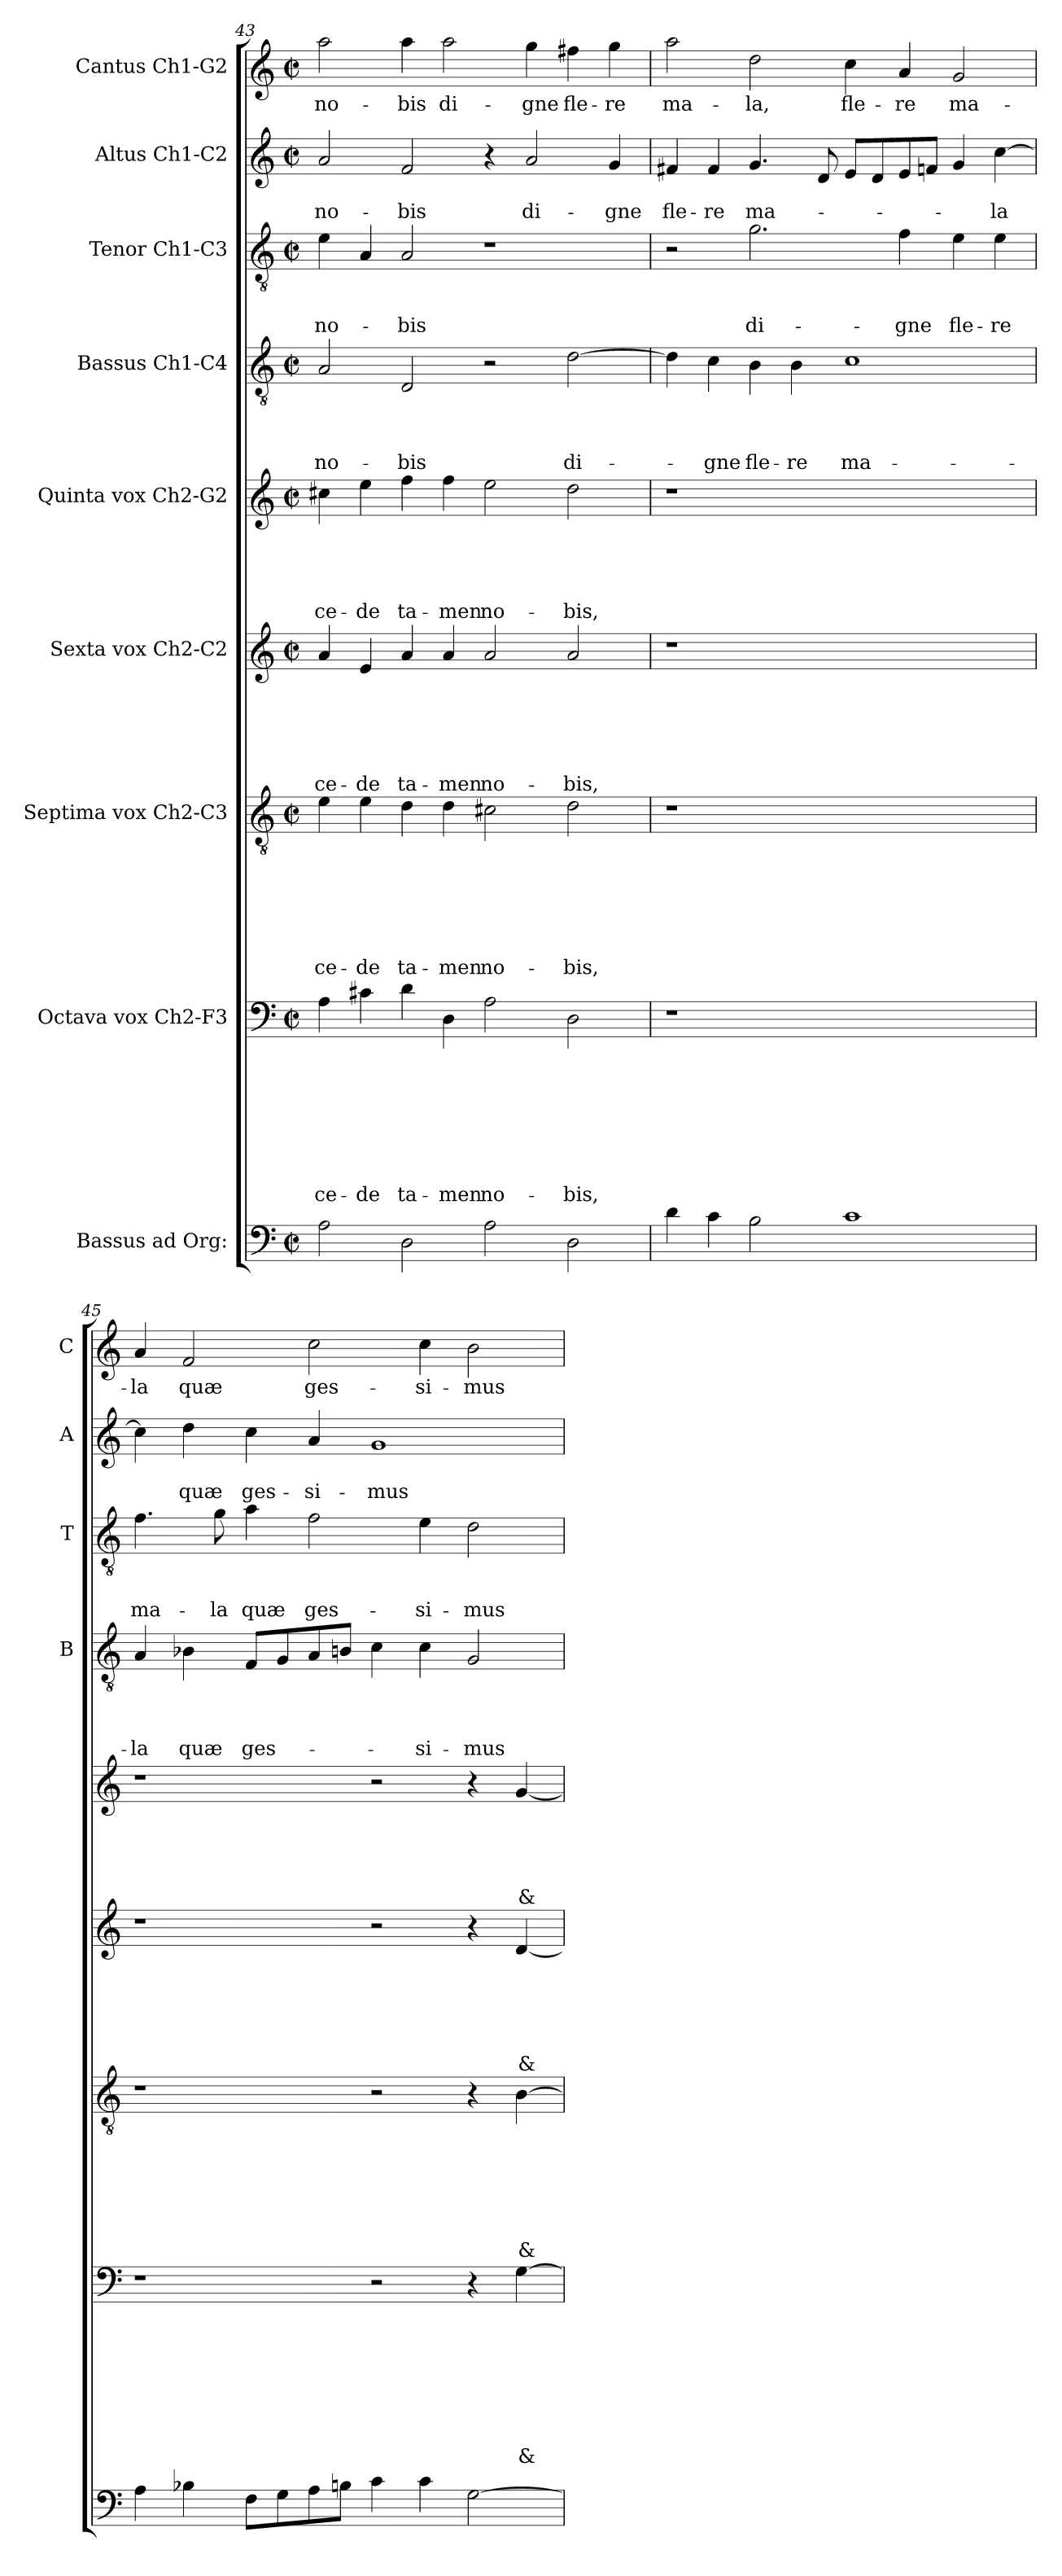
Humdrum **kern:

**kern	**kern	**text	**text	**text	**text	**text	**text	**text	**text	**kern	**text	**text	**text	**text	**text	**text	**text	**kern	**text	**text	**text	**text	**text	**text	**kern	**text	**text	**text	**text	**text	**kern	**text	**text	**text	**text	**kern	**text	**text	**text	**kern	**text	**text	**kern	**text
*part9	*part8	*part8	*part8	*part8	*part8	*part8	*part8	*part8	*part8	*part7	*part7	*part7	*part7	*part7	*part7	*part7	*part7	*part6	*part6	*part6	*part6	*part6	*part6	*part6	*part5	*part5	*part5	*part5	*part5	*part5	*part4	*part4	*part4	*part4	*part4	*part3	*part3	*part3	*part3	*part2	*part2	*part2	*part1	*part1
*staff9	*staff8	*staff8	*staff8	*staff8	*staff8	*staff8	*staff8	*staff8	*staff8	*staff7	*staff7	*staff7	*staff7	*staff7	*staff7	*staff7	*staff7	*staff6	*staff6	*staff6	*staff6	*staff6	*staff6	*staff6	*staff5	*staff5	*staff5	*staff5	*staff5	*staff5	*staff4	*staff4	*staff4	*staff4	*staff4	*staff3	*staff3	*staff3	*staff3	*staff2	*staff2	*staff2	*staff1	*staff1
*I"Bassus ad Org:	*I"Octava vox Ch2-F3	*	*	*	*	*	*	*	*	*I"Septima vox Ch2-C3	*	*	*	*	*	*	*	*I"Sexta vox Ch2-C2	*	*	*	*	*	*	*I"Quinta vox Ch2-G2	*	*	*	*	*	*I"Bassus Ch1-C4	*	*	*	*	*I"Tenor Ch1-C3	*	*	*	*I"Altus Ch1-C2	*	*	*I"Cantus Ch1-G2	*
*	*	*	*	*	*	*	*	*	*	*	*	*	*	*	*	*	*	*	*	*	*	*	*	*	*	*	*	*	*	*	*I'B	*	*	*	*	*I'T	*	*	*	*I'A	*	*	*I'C	*
!!LO:PB:g=z
*clefF4	*clefF4	*	*	*	*	*	*	*	*	*clefGv2	*	*	*	*	*	*	*	*clefG2	*	*	*	*	*	*	*clefG2	*	*	*	*	*	*clefGv2	*	*	*	*	*clefGv2	*	*	*	*clefG2	*	*	*clefG2	*
*k[]	*k[]	*	*	*	*	*	*	*	*	*k[]	*	*	*	*	*	*	*	*k[]	*	*	*	*	*	*	*k[]	*	*	*	*	*	*k[]	*	*	*	*	*k[]	*	*	*	*k[]	*	*	*k[]	*
*C:	*C:	*	*	*	*	*	*	*	*	*C:	*	*	*	*	*	*	*	*C:	*	*	*	*	*	*	*C:	*	*	*	*	*	*C:	*	*	*	*	*C:	*	*	*	*C:	*	*	*C:	*
*M2/2	*M2/2	*	*	*	*	*	*	*	*	*M2/2	*	*	*	*	*	*	*	*M2/2	*	*	*	*	*	*	*M2/2	*	*	*	*	*	*M2/2	*	*	*	*	*M2/2	*	*	*	*M2/2	*	*	*M2/2	*
*met(c|)	*met(c|)	*	*	*	*	*	*	*	*	*met(c|)	*	*	*	*	*	*	*	*met(c|)	*	*	*	*	*	*	*met(c|)	*	*	*	*	*	*met(c|)	*	*	*	*	*met(c|)	*	*	*	*met(c|)	*	*	*met(c|)	*
=43	=43	=43	=43	=43	=43	=43	=43	=43	=43	=43	=43	=43	=43	=43	=43	=43	=43	=43	=43	=43	=43	=43	=43	=43	=43	=43	=43	=43	=43	=43	=43	=43	=43	=43	=43	=43	=43	=43	=43	=43	=43	=43	=43	=43
!	!	!	!	!	!	!	!	!	!LO:LY:b	!	!	!	!	!	!	!	!LO:LY:b	!	!	!	!	!	!	!LO:LY:b	!	!	!	!	!	!LO:LY:b	!	!	!	!	!LO:LY:b	!	!	!	!LO:LY:b	!	!	!LO:LY:b	!	!LO:LY:b
2A\	4A\	.	.	.	.	.	.	.	-ce-	4e\	.	.	.	.	.	.	-ce-	4a/	.	.	.	.	.	-ce-	4cc#X\	.	.	.	.	-ce-	2A/	.	.	.	no-	4e\	.	.	no-	2a/	.	no-	2aa\	no-
!	!	!	!	!	!	!	!	!	!LO:LY:b	!	!	!	!	!	!	!	!LO:LY:b	!	!	!	!	!	!	!LO:LY:b	!	!	!	!	!	!LO:LY:b	!	!	!	!	!	!	!	!	!	!	!	!	!	!
.	4c#X\	.	.	.	.	.	.	.	-de	4e\	.	.	.	.	.	.	-de	4e/	.	.	.	.	.	-de	4ee\	.	.	.	.	-de	.	.	.	.	.	4A/	.	.	.	.	.	.	.	.
!	!	!	!	!	!	!	!	!	!LO:LY:b	!	!	!	!	!	!	!	!LO:LY:b	!	!	!	!	!	!	!LO:LY:b	!	!	!	!	!	!LO:LY:b	!	!	!	!	!LO:LY:b	!	!	!	!LO:LY:b	!	!	!LO:LY:b	!	!LO:LY:b
2D\	4d\	.	.	.	.	.	.	.	ta-	4d\	.	.	.	.	.	.	ta-	4a/	.	.	.	.	.	ta-	4ff\	.	.	.	.	ta-	2D/	.	.	.	-bis	2A/	.	.	-bis	2f/	.	-bis	4aa\	-bis
!	!	!	!	!	!	!	!	!	!LO:LY:b	!	!	!	!	!	!	!	!LO:LY:b	!	!	!	!	!	!	!LO:LY:b	!	!	!	!	!	!LO:LY:b	!	!	!	!	!	!	!	!	!	!	!	!	!	!LO:LY:b
.	4D\	.	.	.	.	.	.	.	-men	4d\	.	.	.	.	.	.	-men	4a/	.	.	.	.	.	-men	4ff\	.	.	.	.	-men	.	.	.	.	.	.	.	.	.	.	.	.	2aa\	di-
!	!	!	!	!	!	!	!	!	!LO:LY:b	!	!	!	!	!	!	!	!LO:LY:b	!	!	!	!	!	!	!LO:LY:b	!	!	!	!	!	!LO:LY:b	!	!	!	!	!	!	!	!	!	!	!	!	!	!
2A\	2A\	.	.	.	.	.	.	.	no-	2c#X\	.	.	.	.	.	.	no-	2a/	.	.	.	.	.	no-	2ee\	.	.	.	.	no-	2r	.	.	.	.	1r	.	.	.	4r	.	.	.	.
!	!	!	!	!	!	!	!	!	!	!	!	!	!	!	!	!	!	!	!	!	!	!	!	!	!	!	!	!	!	!	!	!	!	!	!	!	!	!	!	!	!	!LO:LY:b	!	!LO:LY:b
.	.	.	.	.	.	.	.	.	.	.	.	.	.	.	.	.	.	.	.	.	.	.	.	.	.	.	.	.	.	.	.	.	.	.	.	.	.	.	.	2a/	.	di-	4gg\	-gne
!	!	!	!	!	!	!	!	!	!LO:LY:b	!	!	!	!	!	!	!	!LO:LY:b	!	!	!	!	!	!	!LO:LY:b	!	!	!	!	!	!LO:LY:b	!	!	!	!	!LO:LY:b	!	!	!	!	!	!	!	!	!LO:LY:b
2D\	2D\	.	.	.	.	.	.	.	-bis,	2d\	.	.	.	.	.	.	-bis,	2a/	.	.	.	.	.	-bis,	2dd\	.	.	.	.	-bis,	[2d\	.	.	.	di-	.	.	.	.	.	.	.	4ff#X\	fle-
!	!	!	!	!	!	!	!	!	!	!	!	!	!	!	!	!	!	!	!	!	!	!	!	!	!	!	!	!	!	!	!	!	!	!	!	!	!	!	!	!	!	!LO:LY:b	!	!LO:LY:b
.	.	.	.	.	.	.	.	.	.	.	.	.	.	.	.	.	.	.	.	.	.	.	.	.	.	.	.	.	.	.	.	.	.	.	.	.	.	.	.	4g/	.	-gne	4gg\	-re
=44	=44	=44	=44	=44	=44	=44	=44	=44	=44	=44	=44	=44	=44	=44	=44	=44	=44	=44	=44	=44	=44	=44	=44	=44	=44	=44	=44	=44	=44	=44	=44	=44	=44	=44	=44	=44	=44	=44	=44	=44	=44	=44	=44	=44
!	!	!	!	!	!	!	!	!	!	!	!	!	!	!	!	!	!	!	!	!	!	!	!	!	!	!	!	!	!	!	!	!	!	!	!	!	!	!	!	!	!	!LO:LY:b	!	!LO:LY:b
4d\	1r	.	.	.	.	.	.	.	.	1r	.	.	.	.	.	.	.	1r	.	.	.	.	.	.	1r	.	.	.	.	.	4d\]	.	.	.	.	2r	.	.	.	4f#X/	.	fle-	2aa\	ma-
!	!	!	!	!	!	!	!	!	!	!	!	!	!	!	!	!	!	!	!	!	!	!	!	!	!	!	!	!	!	!	!	!	!	!	!LO:LY:b	!	!	!	!	!	!	!LO:LY:b	!	!
4c\	.	.	.	.	.	.	.	.	.	.	.	.	.	.	.	.	.	.	.	.	.	.	.	.	.	.	.	.	.	.	4c\	.	.	.	-gne	.	.	.	.	4f#/	.	-re	.	.
!	!	!	!	!	!	!	!	!	!	!	!	!	!	!	!	!	!	!	!	!	!	!	!	!	!	!	!	!	!	!	!	!	!	!	!LO:LY:b	!	!	!	!LO:LY:b	!	!	!LO:LY:b	!	!LO:LY:b
2B\	.	.	.	.	.	.	.	.	.	.	.	.	.	.	.	.	.	.	.	.	.	.	.	.	.	.	.	.	.	.	4B\	.	.	.	fle-	2.g\	.	.	di-	4.g/	.	ma-	2dd\	-la,
!	!	!	!	!	!	!	!	!	!	!	!	!	!	!	!	!	!	!	!	!	!	!	!	!	!	!	!	!	!	!	!	!	!	!	!LO:LY:b	!	!	!	!	!	!	!	!	!
.	.	.	.	.	.	.	.	.	.	.	.	.	.	.	.	.	.	.	.	.	.	.	.	.	.	.	.	.	.	.	4B\	.	.	.	-re	.	.	.	.	.	.	.	.	.
.	.	.	.	.	.	.	.	.	.	.	.	.	.	.	.	.	.	.	.	.	.	.	.	.	.	.	.	.	.	.	.	.	.	.	.	.	.	.	.	8d/	.	.	.	.
!	!	!	!	!	!	!	!	!	!	!	!	!	!	!	!	!	!	!	!	!	!	!	!	!	!	!	!	!	!	!	!	!	!	!	!LO:LY:b	!	!	!	!	!	!	!	!	!LO:LY:b
1c	1ryy	.	.	.	.	.	.	.	.	1ryy	.	.	.	.	.	.	.	1ryy	.	.	.	.	.	.	1ryy	.	.	.	.	.	1c	.	.	.	ma-	.	.	.	.	8e/L	.	.	4cc\	fle-
.	.	.	.	.	.	.	.	.	.	.	.	.	.	.	.	.	.	.	.	.	.	.	.	.	.	.	.	.	.	.	.	.	.	.	.	.	.	.	.	8d/	.	.	.	.
!	!	!	!	!	!	!	!	!	!	!	!	!	!	!	!	!	!	!	!	!	!	!	!	!	!	!	!	!	!	!	!	!	!	!	!	!	!	!	!LO:LY:b	!	!	!	!	!LO:LY:b
.	.	.	.	.	.	.	.	.	.	.	.	.	.	.	.	.	.	.	.	.	.	.	.	.	.	.	.	.	.	.	.	.	.	.	.	4f\	.	.	-gne	8e/	.	.	4a/	-re
.	.	.	.	.	.	.	.	.	.	.	.	.	.	.	.	.	.	.	.	.	.	.	.	.	.	.	.	.	.	.	.	.	.	.	.	.	.	.	.	8fn/J	.	.	.	.
!	!	!	!	!	!	!	!	!	!	!	!	!	!	!	!	!	!	!	!	!	!	!	!	!	!	!	!	!	!	!	!	!	!	!	!	!	!	!	!LO:LY:b	!	!	!	!	!LO:LY:b
.	.	.	.	.	.	.	.	.	.	.	.	.	.	.	.	.	.	.	.	.	.	.	.	.	.	.	.	.	.	.	.	.	.	.	.	4e\	.	.	fle-	4g/	.	.	2g/	ma-
!	!	!	!	!	!	!	!	!	!	!	!	!	!	!	!	!	!	!	!	!	!	!	!	!	!	!	!	!	!	!	!	!	!	!	!	!	!	!	!LO:LY:b	!	!	!LO:LY:b	!	!
.	.	.	.	.	.	.	.	.	.	.	.	.	.	.	.	.	.	.	.	.	.	.	.	.	.	.	.	.	.	.	.	.	.	.	.	4e\	.	.	-re	[4cc\	.	-la	.	.
=45	=45	=45	=45	=45	=45	=45	=45	=45	=45	=45	=45	=45	=45	=45	=45	=45	=45	=45	=45	=45	=45	=45	=45	=45	=45	=45	=45	=45	=45	=45	=45	=45	=45	=45	=45	=45	=45	=45	=45	=45	=45	=45	=45	=45
!	!	!	!	!	!	!	!	!	!	!	!	!	!	!	!	!	!	!	!	!	!	!	!	!	!	!	!	!	!	!	!	!	!	!	!LO:LY:b	!	!	!	!LO:LY:b	!	!	!	!	!LO:LY:b
4A\	1r	.	.	.	.	.	.	.	.	1r	.	.	.	.	.	.	.	1r	.	.	.	.	.	.	1r	.	.	.	.	.	4A/	.	.	.	-la	4.f\	.	.	ma-	4cc\]	.	.	4a/	-la
!	!	!	!	!	!	!	!	!	!	!	!	!	!	!	!	!	!	!	!	!	!	!	!	!	!	!	!	!	!	!	!	!	!	!	!LO:LY:b	!	!	!	!	!	!	!LO:LY:b	!	!LO:LY:b
4B-X\	.	.	.	.	.	.	.	.	.	.	.	.	.	.	.	.	.	.	.	.	.	.	.	.	.	.	.	.	.	.	4B-X\	.	.	.	quæ	.	.	.	.	4dd\	.	quæ	2f/	quæ
!	!	!	!	!	!	!	!	!	!	!	!	!	!	!	!	!	!	!	!	!	!	!	!	!	!	!	!	!	!	!	!	!	!	!	!	!	!	!	!LO:LY:b	!	!	!	!	!
.	.	.	.	.	.	.	.	.	.	.	.	.	.	.	.	.	.	.	.	.	.	.	.	.	.	.	.	.	.	.	.	.	.	.	.	8g\	.	.	-la	.	.	.	.	.
!	!	!	!	!	!	!	!	!	!	!	!	!	!	!	!	!	!	!	!	!	!	!	!	!	!	!	!	!	!	!	!	!	!	!	!LO:LY:b	!	!	!	!LO:LY:b	!	!	!LO:LY:b	!	!
8F\L	.	.	.	.	.	.	.	.	.	.	.	.	.	.	.	.	.	.	.	.	.	.	.	.	.	.	.	.	.	.	8F/L	.	.	.	ges-	4a\	.	.	quæ	4cc\	.	ges-	.	.
8G\	.	.	.	.	.	.	.	.	.	.	.	.	.	.	.	.	.	.	.	.	.	.	.	.	.	.	.	.	.	.	8G/	.	.	.	.	.	.	.	.	.	.	.	.	.
!	!	!	!	!	!	!	!	!	!	!	!	!	!	!	!	!	!	!	!	!	!	!	!	!	!	!	!	!	!	!	!	!	!	!	!	!	!	!	!LO:LY:b	!	!	!LO:LY:b	!	!LO:LY:b
8A\	.	.	.	.	.	.	.	.	.	.	.	.	.	.	.	.	.	.	.	.	.	.	.	.	.	.	.	.	.	.	8A/	.	.	.	.	2f\	.	.	ges-	4a/	.	-si-	2cc\	ges-
8Bn\J	.	.	.	.	.	.	.	.	.	.	.	.	.	.	.	.	.	.	.	.	.	.	.	.	.	.	.	.	.	.	8Bn/J	.	.	.	.	.	.	.	.	.	.	.	.	.
!	!	!	!	!	!	!	!	!	!	!	!	!	!	!	!	!	!	!	!	!	!	!	!	!	!	!	!	!	!	!	!	!	!	!	!	!	!	!	!	!	!	!LO:LY:b	!	!
4c\	2r	.	.	.	.	.	.	.	.	2r	.	.	.	.	.	.	.	2r	.	.	.	.	.	.	2r	.	.	.	.	.	4c\	.	.	.	.	.	.	.	.	1g	.	-mus	.	.
!	!	!	!	!	!	!	!	!	!	!	!	!	!	!	!	!	!	!	!	!	!	!	!	!	!	!	!	!	!	!	!	!	!	!	!LO:LY:b	!	!	!	!LO:LY:b	!	!	!	!	!LO:LY:b
4c\	.	.	.	.	.	.	.	.	.	.	.	.	.	.	.	.	.	.	.	.	.	.	.	.	.	.	.	.	.	.	4c\	.	.	.	-si-	4e\	.	.	-si-	.	.	.	4cc\	-si-
!	!	!	!	!	!	!	!	!	!	!	!	!	!	!	!	!	!	!	!	!	!	!	!	!	!	!	!	!	!	!	!	!	!	!	!LO:LY:b	!	!	!	!LO:LY:b	!	!	!	!	!LO:LY:b
[2G\	4r	.	.	.	.	.	.	.	.	4r	.	.	.	.	.	.	.	4r	.	.	.	.	.	.	4r	.	.	.	.	.	2G/	.	.	.	-mus	2d\	.	.	-mus	.	.	.	2b\	-mus
!	!	!	!	!	!	!	!	!	!LO:LY:b	!	!	!	!	!	!	!	!LO:LY:b	!	!	!	!	!	!	!LO:LY:b	!	!	!	!	!	!LO:LY:b	!	!	!	!	!	!	!	!	!	!	!	!	!	!
.	[4G\	.	.	.	.	.	.	.	&	[4B\	.	.	.	.	.	.	&	[4d/	.	.	.	.	.	&	[4g/	.	.	.	.	&	.	.	.	.	.	.	.	.	.	.	.	.	.	.
=	=	=	=	=	=	=	=	=	=	=	=	=	=	=	=	=	=	=	=	=	=	=	=	=	=	=	=	=	=	=	=	=	=	=	=	=	=	=	=	=	=	=	=	=
*-	*-	*-	*-	*-	*-	*-	*-	*-	*-	*-	*-	*-	*-	*-	*-	*-	*-	*-	*-	*-	*-	*-	*-	*-	*-	*-	*-	*-	*-	*-	*-	*-	*-	*-	*-	*-	*-	*-	*-	*-	*-	*-	*-	*-
